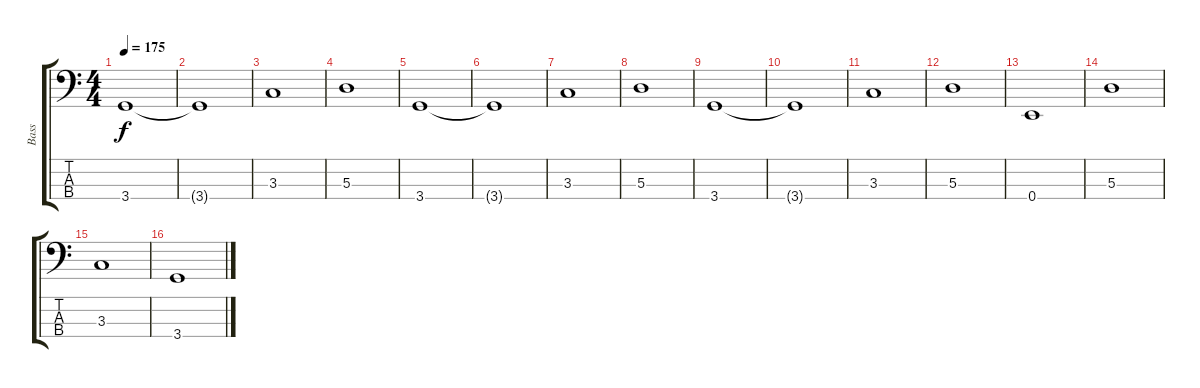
\track ("Bass" "Bass") {instrument acousticbass}
\staff {score tabs}
\tuning (G2 D2 A1 E1) {hide}
\ts (4 4)
\tempo 175
\clef f4
\ks c
3.4.1{dy f} |
3.4{t}.1 |
3.3.1 |
5.3.1 |
3.4.1 |
3.4{t}.1 |
3.3.1 |
5.3.1 |
3.4.1 |
3.4{t}.1 |
3.3.1 |
5.3.1 |
0.4.1 |
5.3.1 |
3.3.1 |
3.4.1
